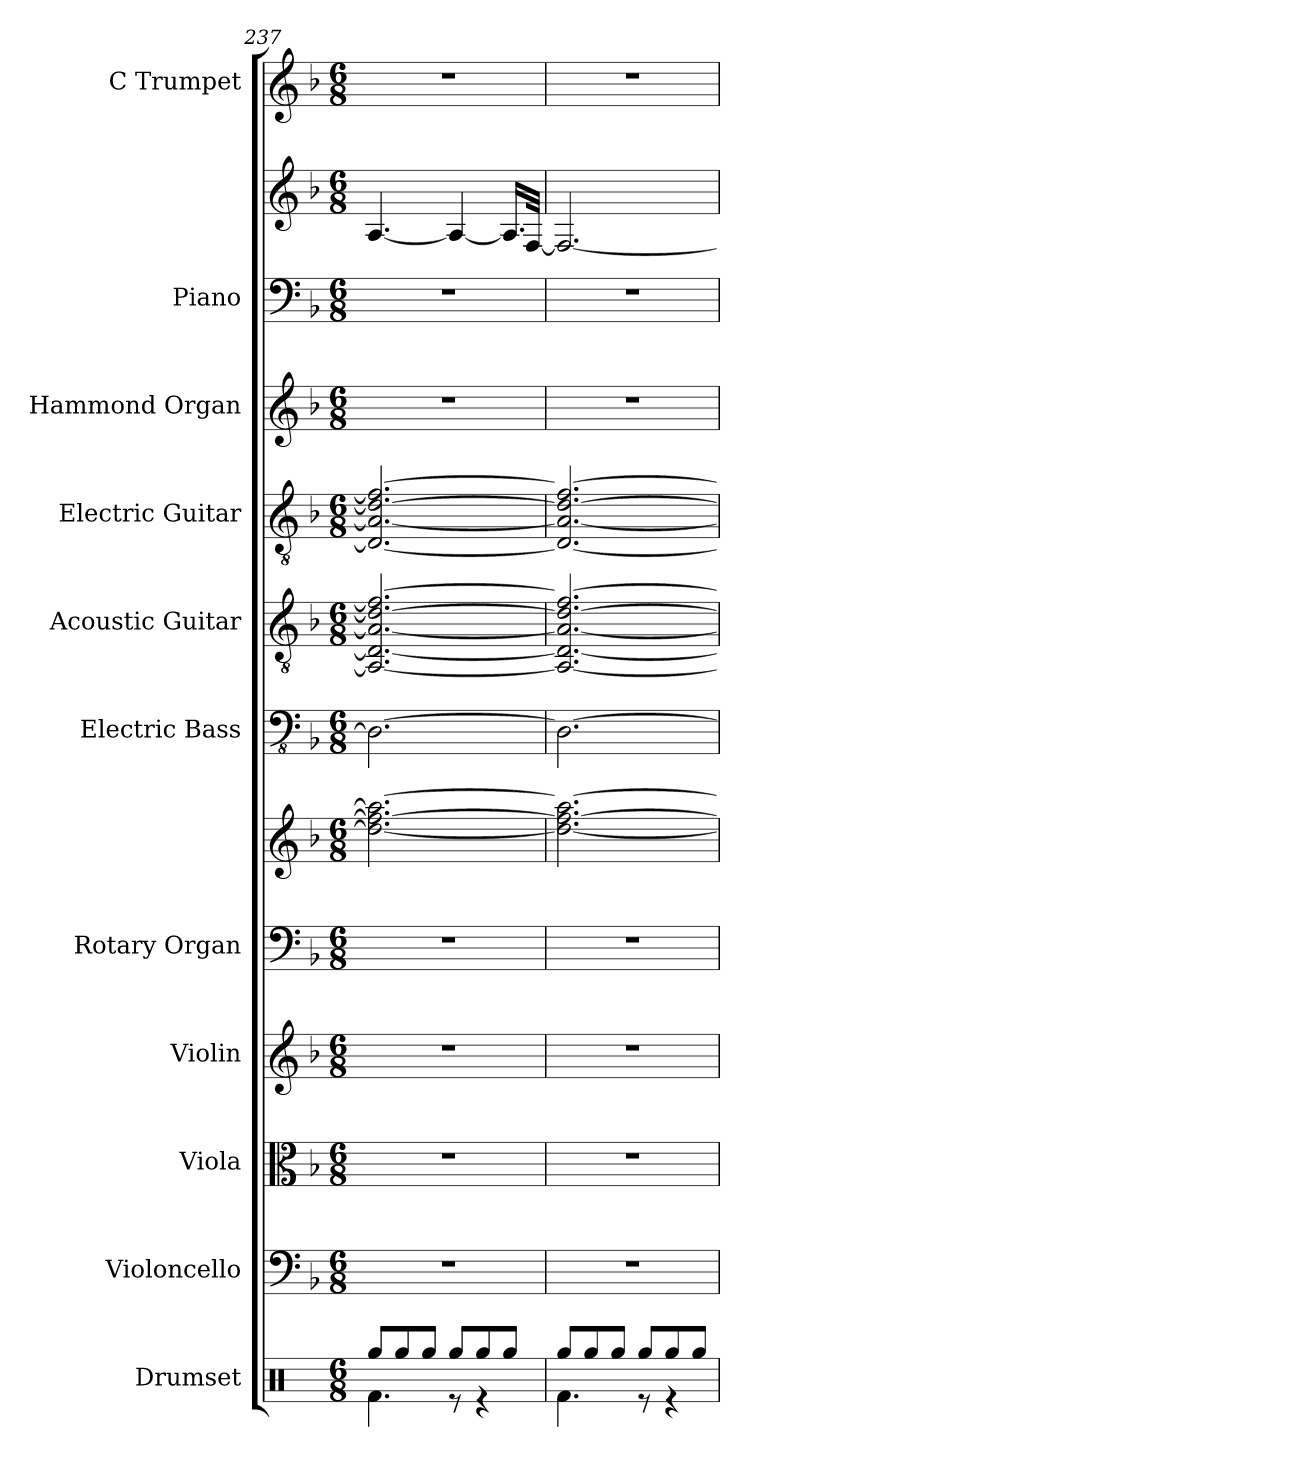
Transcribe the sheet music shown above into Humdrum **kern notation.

**kern	**kern	**kern	**kern	**kern	**kern	**kern	**kern	**kern	**kern	**kern	**kern	**kern
*part11	*part10	*part9	*part8	*part7	*part7	*part6	*part5	*part4	*part3	*part2	*part2	*part1
*staff13	*staff12	*staff11	*staff10	*staff9	*staff8	*staff7	*staff6	*staff5	*staff4	*staff3	*staff2	*staff1
*I"Drumset	*I"Violoncello	*I"Viola	*I"Violin	*I"Rotary Organ	*	*I"Electric Bass	*I"Acoustic Guitar	*I"Electric Guitar	*I"Hammond Organ	*I"Piano	*	*I"C Trumpet
*I'Drs.	*I'Vc.	*I'Vla.	*I'Vln.	*I'Rot. Org.	*	*I'El. B.	*I'Guit.	*I'El. Guit.	*I'Hm. Org.	*I'Pno.	*	*I'C Tpt.
!!LO:PB:g=z
*clefX	*clefF4	*clefC3	*clefG2	*clefF4	*clefG2	*clefFv4	*clefGv2	*clefGv2	*clefG2	*clefF4	*clefG2	*clefG2
*k[]	*k[b-]	*k[b-]	*k[b-]	*k[b-]	*k[b-]	*k[b-]	*k[b-]	*k[b-]	*k[b-]	*k[b-]	*k[b-]	*k[b-]
*M6/8	*M6/8	*M6/8	*M6/8	*M6/8	*M6/8	*M6/8	*M6/8	*M6/8	*M6/8	*M6/8	*M6/8	*M6/8
=237	=237	=237	=237	=237	=237	=237	=237	=237	=237	=237	=237	=237
*^	*	*	*	*	*	*	*	*	*	*	*	*
8Rgg/L	4.Rf\	2.r	2.r	2.r	2.r	2.dd\_ 2.ff\_ 2.aa\_	2.DD\_	2.AA/_ 2.D/_ 2.A/_ 2.d/_ 2.f/_	2.D/_ 2.A/_ 2.d/_ 2.f/_	2.r	2.r	[4.A/	2.r
8Rgg/	.	.	.	.	.	.	.	.	.	.	.	.	.
8Rgg/J	.	.	.	.	.	.	.	.	.	.	.	.	.
8Rgg/L	8r	.	.	.	.	.	.	.	.	.	.	4A/_	.
8Rgg/	4r	.	.	.	.	.	.	.	.	.	.	.	.
8Rgg/J	.	.	.	.	.	.	.	.	.	.	.	16.A/LL]	.
.	.	.	.	.	.	.	.	.	.	.	.	[32F/JJk	.
=238	=238	=238	=238	=238	=238	=238	=238	=238	=238	=238	=238	=238	=238
8Rgg/L	4.Rf\	2.r	2.r	2.r	2.r	2.dd\_ 2.ff\_ 2.aa\_	2.DD\_	2.AA/_ 2.D/_ 2.A/_ 2.d/_ 2.f/_	2.D/_ 2.A/_ 2.d/_ 2.f/_	2.r	2.r	2.F/_	2.r
8Rgg/	.	.	.	.	.	.	.	.	.	.	.	.	.
8Rgg/J	.	.	.	.	.	.	.	.	.	.	.	.	.
8Rgg/L	8r	.	.	.	.	.	.	.	.	.	.	.	.
8Rgg/	4r	.	.	.	.	.	.	.	.	.	.	.	.
8Rgg/J	.	.	.	.	.	.	.	.	.	.	.	.	.
*v	*v	*	*	*	*	*	*	*	*	*	*	*	*
=	=	=	=	=	=	=	=	=	=	=	=	=
*-	*-	*-	*-	*-	*-	*-	*-	*-	*-	*-	*-	*-
